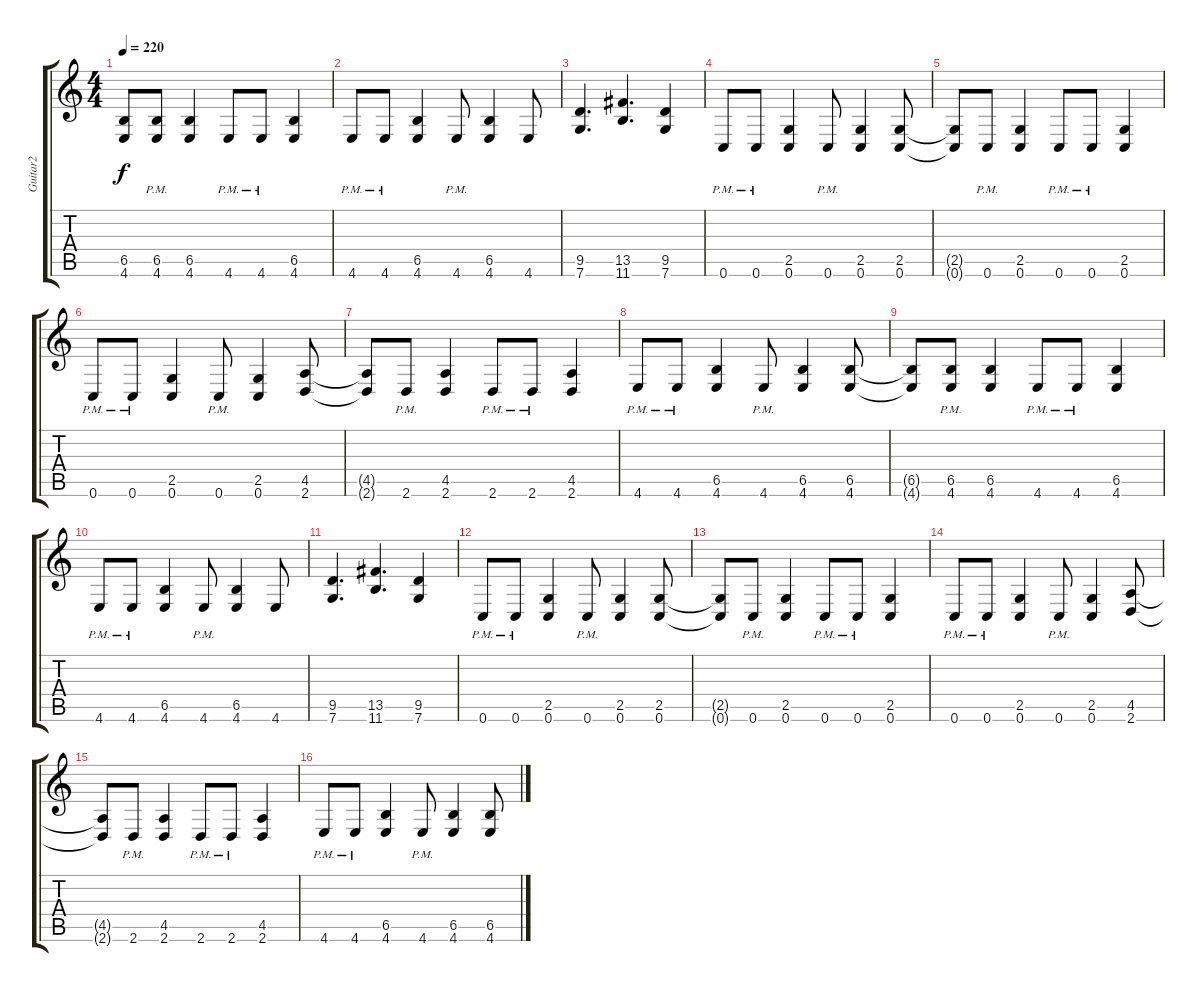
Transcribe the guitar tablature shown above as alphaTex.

\track ("Guitar2" "Guitar2") {instrument distortionguitar}
\staff {score tabs}
\tuning (C4 G3 Eb3 Bb2 F2 C2) {hide}
\ts (4 4)
\tempo 220
\clef g2
\ks c
(6.5{t} 4.6{t}).8{dy f} (6.5 4.6{pm}).8 (6.5 4.6).4 4.6{pm}.8 4.6{pm}.8 (6.5 4.6).4 |
4.6{pm}.8 4.6{pm}.8 (6.5 4.6).4 4.6{pm}.8 (6.5 4.6).4 4.6.8 |
(9.5 7.6).4{d} (13.5 11.6).4{d} (9.5 7.6).4 |
0.6{pm}.8 0.6{pm}.8 (2.5 0.6).4 0.6{pm}.8 (2.5 0.6).4 (2.5 0.6).8 |
(2.5{t} 0.6{t}).8 0.6{pm}.8 (2.5 0.6).4 0.6{pm}.8 0.6{pm}.8 (2.5 0.6).4 |
0.6{pm}.8 0.6{pm}.8 (2.5 0.6).4 0.6{pm}.8 (2.5 0.6).4 (4.5 2.6).8 |
(4.5{t} 2.6{t}).8 2.6{pm}.8 (4.5 2.6).4 2.6{pm}.8 2.6{pm}.8 (4.5 2.6).4 |
4.6{pm}.8 4.6{pm}.8 (6.5 4.6).4 4.6{pm}.8 (6.5 4.6).4 (6.5 4.6).8 |
(6.5{t} 4.6{t}).8 (6.5 4.6{pm}).8 (6.5 4.6).4 4.6{pm}.8 4.6{pm}.8 (6.5 4.6).4 |
4.6{pm}.8 4.6{pm}.8 (6.5 4.6).4 4.6{pm}.8 (6.5 4.6).4 4.6.8 |
(9.5 7.6).4{d} (13.5 11.6).4{d} (9.5 7.6).4 |
0.6{pm}.8 0.6{pm}.8 (2.5 0.6).4 0.6{pm}.8 (2.5 0.6).4 (2.5 0.6).8 |
(2.5{t} 0.6{t}).8 0.6{pm}.8 (2.5 0.6).4 0.6{pm}.8 0.6{pm}.8 (2.5 0.6).4 |
0.6{pm}.8 0.6{pm}.8 (2.5 0.6).4 0.6{pm}.8 (2.5 0.6).4 (4.5 2.6).8 |
(4.5{t} 2.6{t}).8 2.6{pm}.8 (4.5 2.6).4 2.6{pm}.8 2.6{pm}.8 (4.5 2.6).4 |
4.6{pm}.8 4.6{pm}.8 (6.5 4.6).4 4.6{pm}.8 (6.5 4.6).4 (6.5 4.6).8
